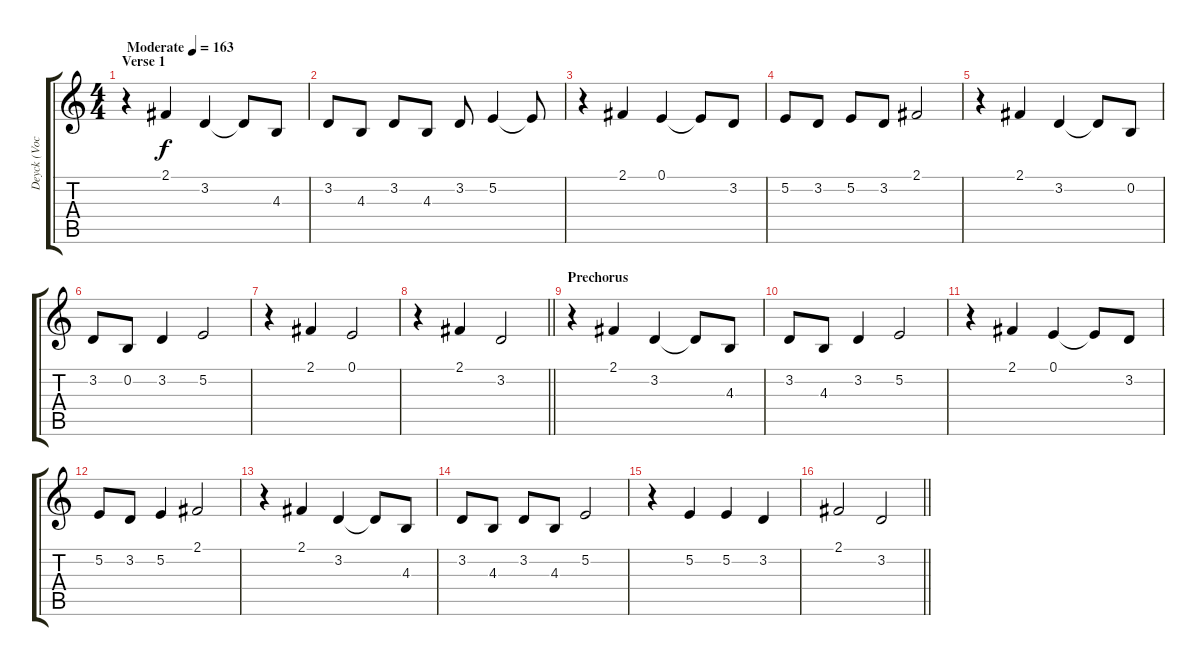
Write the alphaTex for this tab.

\track ("Deyck (Vocals)" "Deyck (Voc") {instrument lead2sawtooth}
\staff {score tabs}
\tuning (E4 B3 G3 D3 A2 E2) {hide}
\ts (4 4)
\section ("" "Verse 1")
\tempo (163 "Moderate")
\clef g2
\ks c
r.4{dy f instrument lead2sawtooth} 2.1.4 3.2.4 3.2{t}.8 4.3.8 |
3.2.8 4.3.8 3.2.8 4.3.8 3.2.8 5.2.4 5.2{t}.8 |
r.4 2.1.4 0.1.4 0.1{t}.8 3.2.8 |
5.2.8 3.2.8 5.2.8 3.2.8 2.1.2 |
r.4 2.1.4 3.2.4 3.2{t}.8 0.2.8 |
3.2.8 0.2.8 3.2.4 5.2.2 |
r.4 2.1.4 0.1.2 |
\barLineRight lightlight
r.4 2.1.4 3.2.2 |
\section ("" "Prechorus")
r.4 2.1.4 3.2.4 3.2{t}.8 4.3.8 |
3.2.8 4.3.8 3.2.4 5.2.2 |
r.4 2.1.4 0.1.4 0.1{t}.8 3.2.8 |
5.2.8 3.2.8 5.2.4 2.1.2 |
r.4 2.1.4 3.2.4 3.2{t}.8 4.3.8 |
3.2.8 4.3.8 3.2.8 4.3.8 5.2.2 |
r.4 5.2.4 5.2.4 3.2.4 |
\barLineRight lightlight
2.1.2 3.2.2
